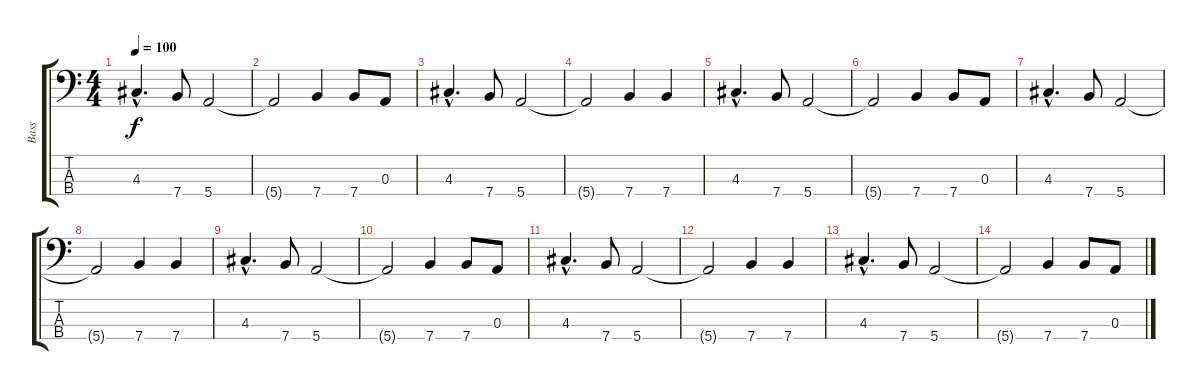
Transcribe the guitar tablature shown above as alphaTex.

\track ("Bass" "Bass") {instrument acousticbass}
\staff {score tabs}
\tuning (G2 D2 A1 E1) {hide}
\ts (4 4)
\tempo 100
\clef f4
\ks c
4.3{hac}.4{d dy f} 7.4.8 5.4.2 |
5.4{t}.2 7.4.4 7.4.8 0.3.8 |
4.3{hac}.4{d} 7.4.8 5.4.2 |
5.4{t}.2 7.4.4 7.4.4 |
4.3{hac}.4{d} 7.4.8 5.4.2 |
5.4{t}.2 7.4.4 7.4.8 0.3.8 |
4.3{hac}.4{d} 7.4.8 5.4.2 |
5.4{t}.2 7.4.4 7.4.4 |
4.3{hac}.4{d} 7.4.8 5.4.2 |
5.4{t}.2 7.4.4 7.4.8 0.3.8 |
4.3{hac}.4{d} 7.4.8 5.4.2 |
5.4{t}.2 7.4.4 7.4.4 |
4.3{hac}.4{d} 7.4.8 5.4.2 |
5.4{t}.2 7.4.4 7.4.8 0.3.8
